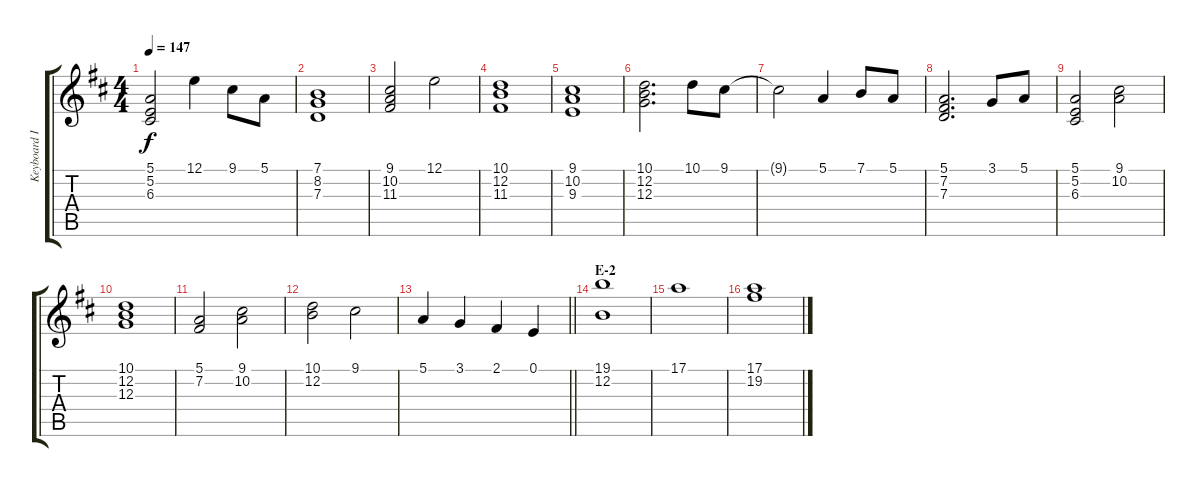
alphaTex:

\track ("Keyboard I" "Keyboard I") {instrument lead1square}
\staff {score tabs}
\tuning (E4 B3 G3 D3 A2 E2) {hide}
\ts (4 4)
\tempo 147
\clef g2
\ks d
(5.1 5.2 6.3).2{dy f} 12.1.4 9.1.8 5.1.8 |
(7.1 8.2 7.3).1 |
(9.1 10.2 11.3).2 12.1.2 |
(10.1 12.2 11.3).1 |
(9.1 10.2 9.3).1 |
(10.1 12.2 12.3).2{d} 10.1.8 9.1.8 |
9.1{t}.2 5.1.4 7.1.8 5.1.8 |
(5.1 7.2 7.3).2{d} 3.1.8 5.1.8 |
(5.1 5.2 6.3).2 (9.1 10.2).2 |
(10.1 12.2 12.3).1 |
(5.1 7.2).2 (9.1 10.2).2 |
(10.1 12.2).2 9.1.2 |
\barLineRight lightlight
5.1.4 3.1.4 2.1.4 0.1.4 |
\section ("" "E-2")
(19.1 12.2).1 |
17.1.1 |
(17.1 19.2).1
